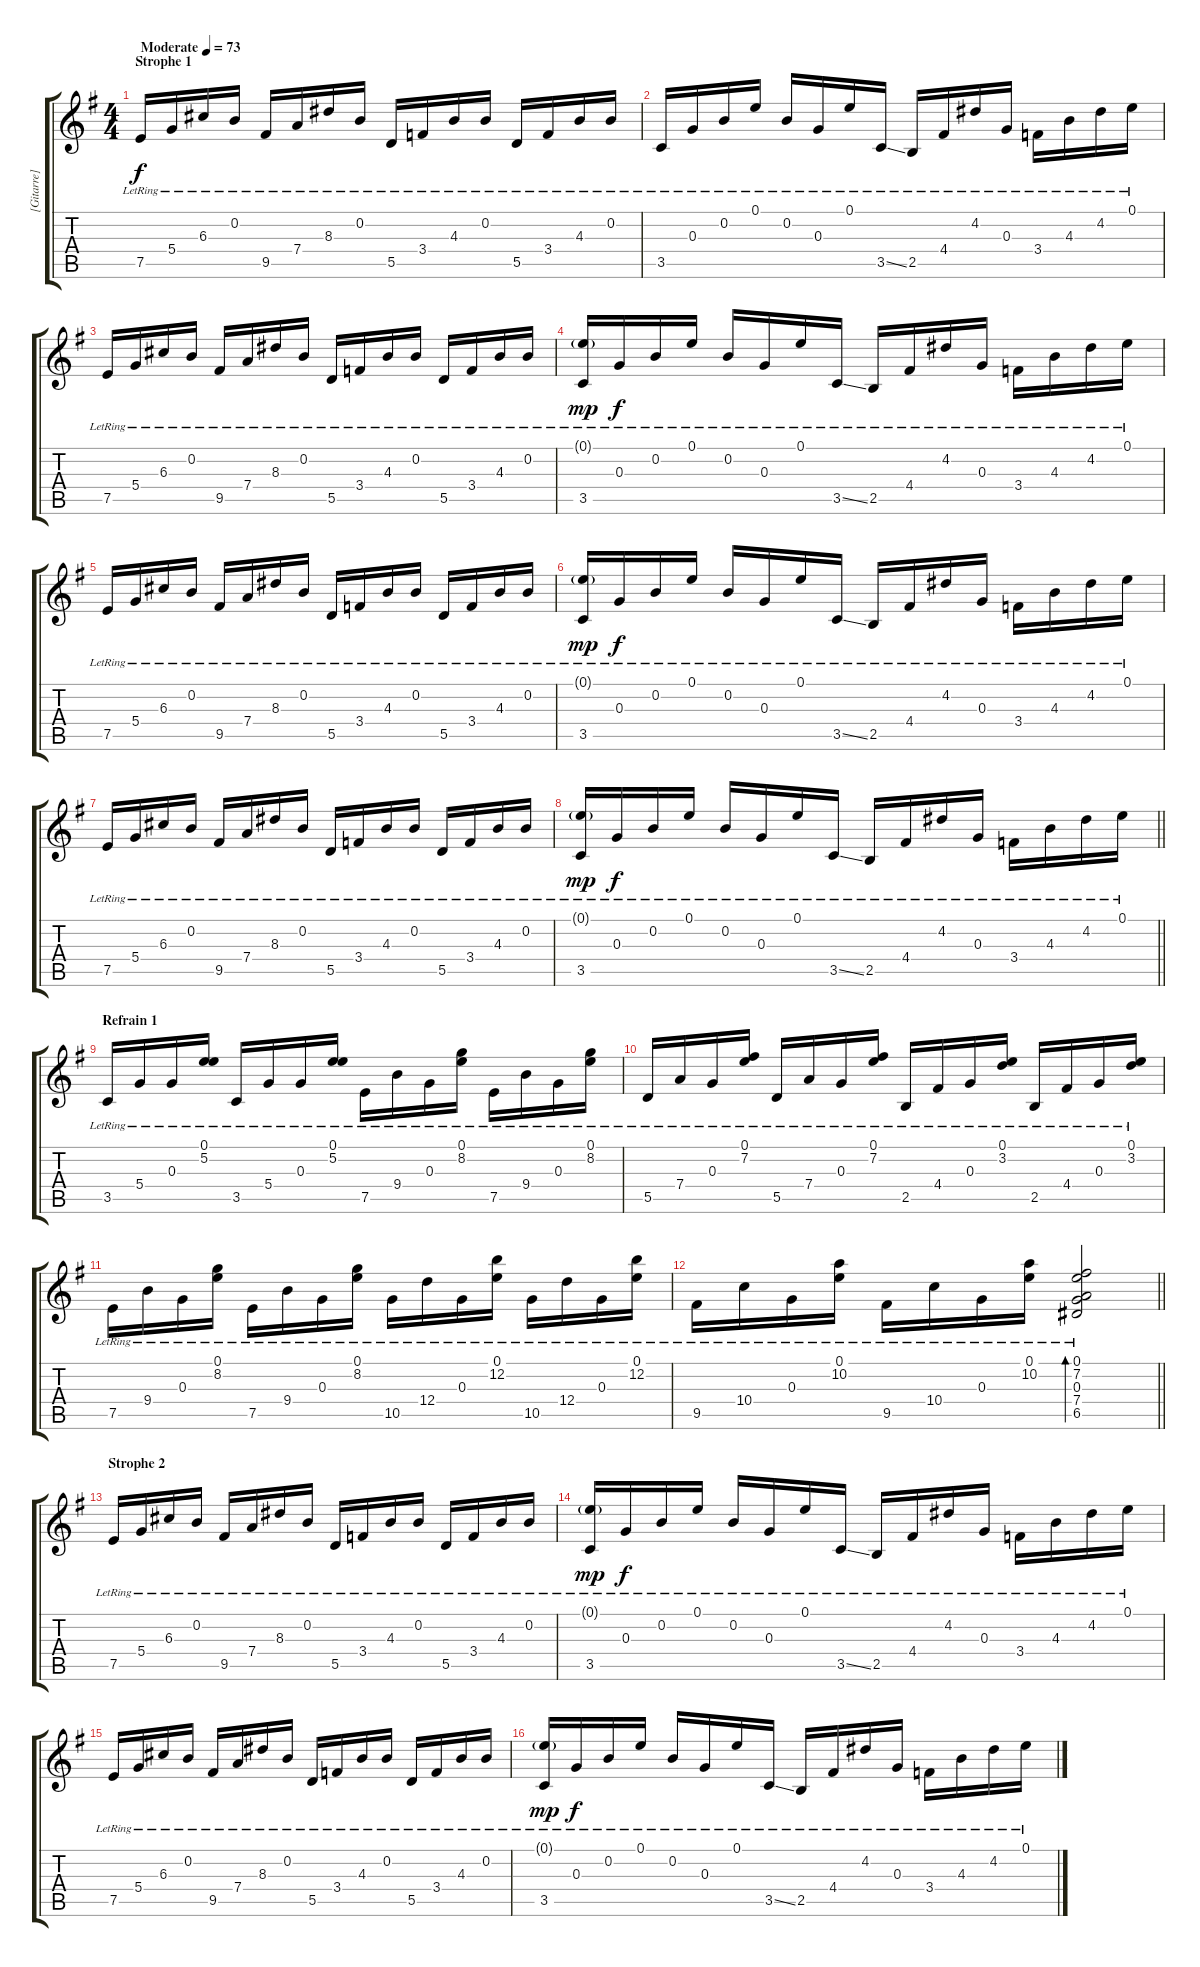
\track ("[Gitarre]" "[Gitarre]") {instrument electricguitarclean}
\staff {score tabs}
\tuning (E4 B3 G3 D3 A2 E2) {hide}
\ts (4 4)
\section ("" "Strophe 1")
\tempo (73 "Moderate")
\clef g2
\ks eminor
7.5{lr}.16{dy f instrument electricguitarclean} 5.4{lr}.16 6.3{lr}.16 0.2{lr}.16 9.5{lr}.16 7.4{lr}.16 8.3{lr}.16 0.2{lr}.16 5.5{lr}.16 3.4{lr}.16 4.3{lr}.16 0.2{lr}.16 5.5{lr}.16 3.4{lr}.16 4.3{lr}.16 0.2{lr}.16 |
3.5{lr}.16 0.3{lr}.16 0.2{lr}.16 0.1{lr}.16 0.2{lr}.16 0.3{lr}.16 0.1{lr}.16 3.5{ss lr}.16 2.5{lr}.16 4.4{lr}.16 4.2{lr}.16 0.3{lr}.16 3.4{lr}.16 4.3{lr}.16 4.2{lr}.16 0.1{lr}.16 |
7.5{lr}.16 5.4{lr}.16 6.3{lr}.16 0.2{lr}.16 9.5{lr}.16 7.4{lr}.16 8.3{lr}.16 0.2{lr}.16 5.5{lr}.16 3.4{lr}.16 4.3{lr}.16 0.2{lr}.16 5.5{lr}.16 3.4{lr}.16 4.3{lr}.16 0.2{lr}.16 |
(0.1{g lr} 3.5{lr}).16{dy mp} 0.3{lr}.16{dy f} 0.2{lr}.16 0.1{lr}.16 0.2{lr}.16 0.3{lr}.16 0.1{lr}.16 3.5{ss lr}.16 2.5{lr}.16 4.4{lr}.16 4.2{lr}.16 0.3{lr}.16 3.4{lr}.16 4.3{lr}.16 4.2{lr}.16 0.1{lr}.16 |
7.5{lr}.16 5.4{lr}.16 6.3{lr}.16 0.2{lr}.16 9.5{lr}.16 7.4{lr}.16 8.3{lr}.16 0.2{lr}.16 5.5{lr}.16 3.4{lr}.16 4.3{lr}.16 0.2{lr}.16 5.5{lr}.16 3.4{lr}.16 4.3{lr}.16 0.2{lr}.16 |
(0.1{g lr} 3.5{lr}).16{dy mp} 0.3{lr}.16{dy f} 0.2{lr}.16 0.1{lr}.16 0.2{lr}.16 0.3{lr}.16 0.1{lr}.16 3.5{ss lr}.16 2.5{lr}.16 4.4{lr}.16 4.2{lr}.16 0.3{lr}.16 3.4{lr}.16 4.3{lr}.16 4.2{lr}.16 0.1{lr}.16 |
7.5{lr}.16 5.4{lr}.16 6.3{lr}.16 0.2{lr}.16 9.5{lr}.16 7.4{lr}.16 8.3{lr}.16 0.2{lr}.16 5.5{lr}.16 3.4{lr}.16 4.3{lr}.16 0.2{lr}.16 5.5{lr}.16 3.4{lr}.16 4.3{lr}.16 0.2{lr}.16 |
\barLineRight lightlight
(0.1{g lr} 3.5{lr}).16{dy mp} 0.3{lr}.16{dy f} 0.2{lr}.16 0.1{lr}.16 0.2{lr}.16 0.3{lr}.16 0.1{lr}.16 3.5{ss lr}.16 2.5{lr}.16 4.4{lr}.16 4.2{lr}.16 0.3{lr}.16 3.4{lr}.16 4.3{lr}.16 4.2{lr}.16 0.1{lr}.16 |
\section ("" "Refrain 1")
3.5{lr}.16 5.4{lr}.16 0.3{lr}.16 (0.1{lr} 5.2{lr}).16 3.5{lr}.16 5.4{lr}.16 0.3{lr}.16 (0.1{lr} 5.2{lr}).16 7.5{lr}.16 9.4{lr}.16 0.3{lr}.16 (0.1{lr} 8.2{lr}).16 7.5{lr}.16 9.4{lr}.16 0.3{lr}.16 (0.1{lr} 8.2{lr}).16 |
5.5{lr}.16 7.4{lr}.16 0.3{lr}.16 (0.1{lr} 7.2{lr}).16 5.5{lr}.16 7.4{lr}.16 0.3{lr}.16 (0.1{lr} 7.2{lr}).16 2.5{lr}.16 4.4{lr}.16 0.3{lr}.16 (0.1{lr} 3.2{lr}).16 2.5{lr}.16 4.4{lr}.16 0.3{lr}.16 (0.1{lr} 3.2{lr}).16 |
7.5{lr}.16 9.4{lr}.16 0.3{lr}.16 (0.1{lr} 8.2{lr}).16 7.5{lr}.16 9.4{lr}.16 0.3{lr}.16 (0.1{lr} 8.2{lr}).16 10.5{lr}.16 12.4{lr}.16 0.3{lr}.16 (0.1{lr} 12.2{lr}).16 10.5{lr}.16 12.4{lr}.16 0.3{lr}.16 (0.1{lr} 12.2{lr}).16 |
\barLineRight lightlight
9.5{lr}.16 10.4{lr}.16 0.3{lr}.16 (0.1{lr} 10.2{lr}).16 9.5{lr}.16 10.4{lr}.16 0.3{lr}.16 (0.1{lr} 10.2{lr}).16 (0.1{lr} 7.2{lr} 0.3{lr} 7.4{lr} 6.5{lr}).2{bd 60} |
\section ("" "Strophe 2")
7.5{lr}.16 5.4{lr}.16 6.3{lr}.16 0.2{lr}.16 9.5{lr}.16 7.4{lr}.16 8.3{lr}.16 0.2{lr}.16 5.5{lr}.16 3.4{lr}.16 4.3{lr}.16 0.2{lr}.16 5.5{lr}.16 3.4{lr}.16 4.3{lr}.16 0.2{lr}.16 |
(0.1{g lr} 3.5{lr}).16{dy mp} 0.3{lr}.16{dy f} 0.2{lr}.16 0.1{lr}.16 0.2{lr}.16 0.3{lr}.16 0.1{lr}.16 3.5{ss lr}.16 2.5{lr}.16 4.4{lr}.16 4.2{lr}.16 0.3{lr}.16 3.4{lr}.16 4.3{lr}.16 4.2{lr}.16 0.1{lr}.16 |
7.5{lr}.16 5.4{lr}.16 6.3{lr}.16 0.2{lr}.16 9.5{lr}.16 7.4{lr}.16 8.3{lr}.16 0.2{lr}.16 5.5{lr}.16 3.4{lr}.16 4.3{lr}.16 0.2{lr}.16 5.5{lr}.16 3.4{lr}.16 4.3{lr}.16 0.2{lr}.16 |
(0.1{g lr} 3.5{lr}).16{dy mp} 0.3{lr}.16{dy f} 0.2{lr}.16 0.1{lr}.16 0.2{lr}.16 0.3{lr}.16 0.1{lr}.16 3.5{ss lr}.16 2.5{lr}.16 4.4{lr}.16 4.2{lr}.16 0.3{lr}.16 3.4{lr}.16 4.3{lr}.16 4.2{lr}.16 0.1{lr}.16
